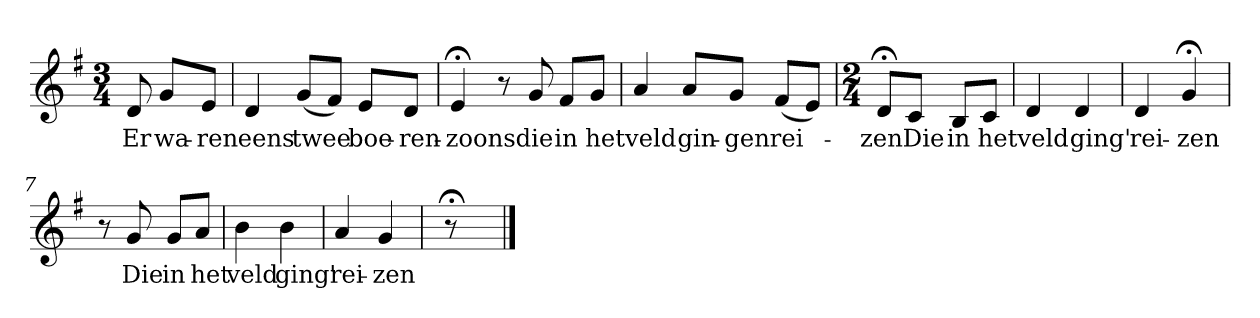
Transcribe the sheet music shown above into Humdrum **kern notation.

**kern	**text
*part1	*part1
*staff1	*staff1
*k[f#]	*
*G:	*
*M3/4	*
*MM120	*
=	=
8d	Er
8gL	wa-
8eJ	-ren
=1	=1
4d	eens
(8gL	twee
8f#J)	.
8eL	boe-
8dJ	-ren-
=2	=2
4e;<	-zoons
8r	.
8g	die
8f#L	in
8gJ	het
=3	=3
4a	veld
8aL	gin-
8gJ	-gen
(8f#L	rei-
8eJ)	.
=4	=4
*M2/4	*
8d;<L	-zen
8cJ	Die
8BL	in
8cJ	het
=5	=5
4d	veld
4d	ging'
=6	=6
4d	rei-
4g;<	-zen
=7	=7
8r	.
8g	Die
8gL	in
8aJ	het
=8	=8
4b	veld
4b	ging'
=9	=9
4a	rei-
4g	-zen
=10	=10
8r;<	.
==	==
*-	*-
